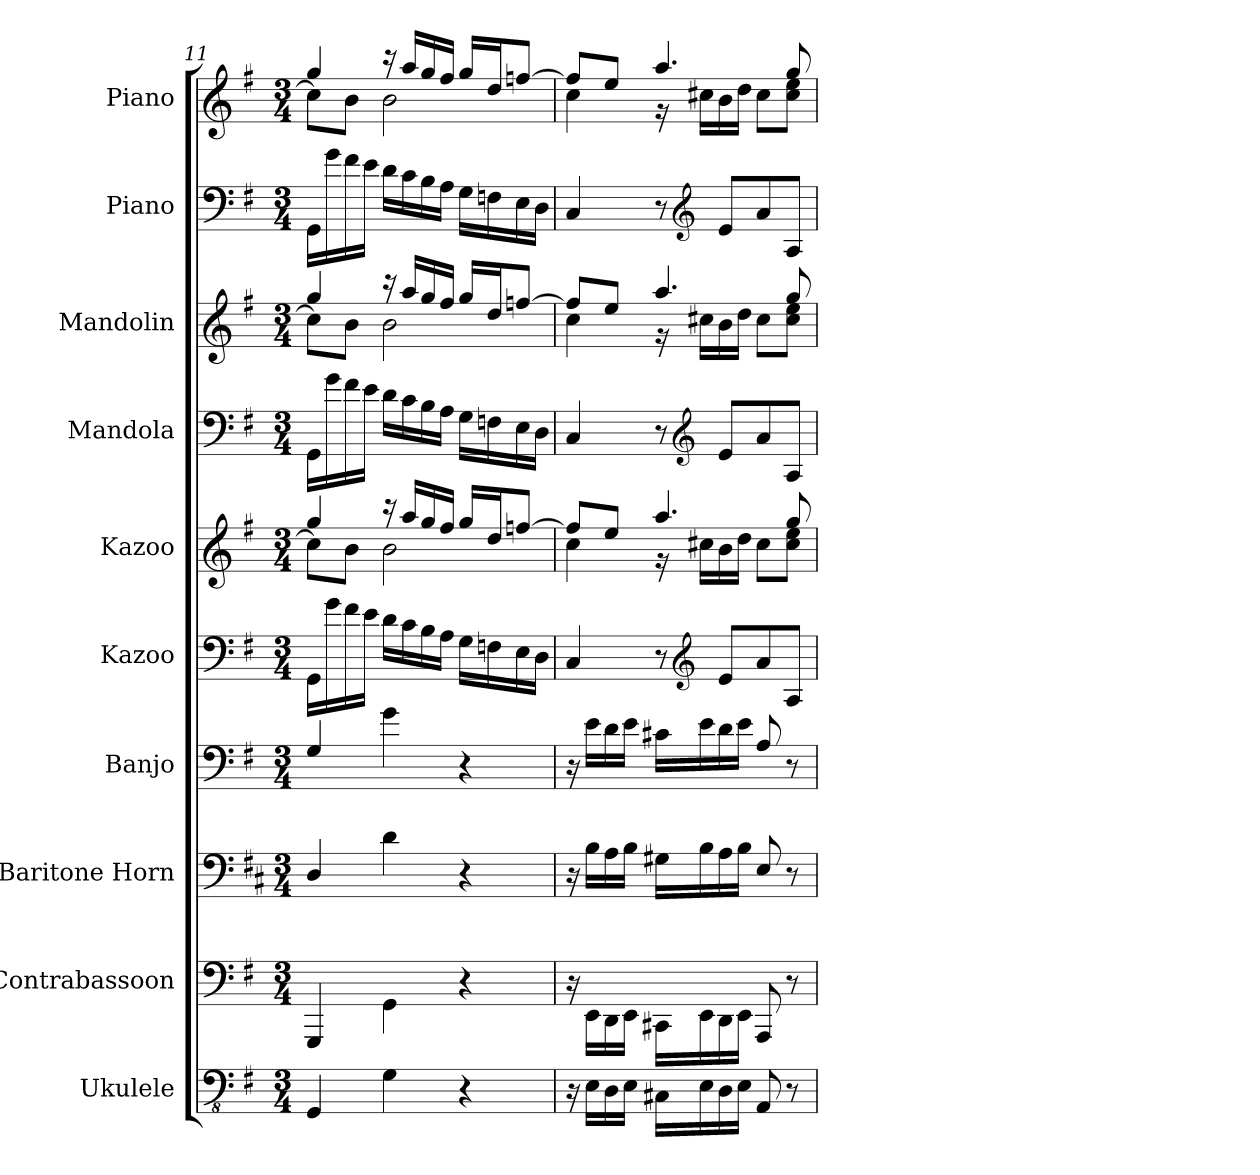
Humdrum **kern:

**kern	**kern	**kern	**kern	**kern	**kern	**kern	**kern	**kern	**kern
*part10	*part9	*part8	*part7	*part6	*part5	*part4	*part3	*part2	*part1
*staff10	*staff9	*staff8	*staff7	*staff6	*staff5	*staff4	*staff3	*staff2	*staff1
*I"Ukulele	*I"Contrabassoon	*I"Baritone Horn	*I"Banjo	*I"Kazoo	*I"Kazoo	*I"Mandola	*I"Mandolin	*I"Piano	*I"Piano
*I'Uk.	*I'Cbsn.	*I'Bar. Hn.	*I'Bj.	*I'Kaz.	*I'Kaz.	*I'Mda.	*I'Mdn.	*I'Pno.	*I'Pno.
*clefFv4	*clefF4	*clefF4	*clefF4	*clefF4	*clefG2	*clefF4	*	*clefF4	*clefG2
*	*ITrd7c12	*ITrd4c7	*ITrd7c12	*	*	*	*	*	*
*k[f#]	*k[f#]	*k[f#]	*k[f#]	*k[f#]	*k[f#]	*k[f#]	*k[f#]	*k[f#]	*k[f#]
*G:	*G:	*G:	*G:	*G:	*G:	*G:	*G:	*G:	*G:
*M3/4	*M3/4	*M3/4	*M3/4	*M3/4	*M3/4	*M3/4	*M3/4	*M3/4	*M3/4
=11	=11	=11	=11	=11	=11	=11	=11	=11	=11
*	*	*	*	*	*^	*	*^	*	*^
4GGG/	4GGGG/	4GG/	4GG/	16GG\LL	4gg/	8cc\L]	16GG\LL	4gg/	8cc\L]	16GG\LL	4gg/	8cc\L]
.	.	.	.	16g\	.	.	16g\	.	.	16g\	.	.
.	.	.	.	16f#\	.	8b\J	16f#\	.	8b\J	16f#\	.	8b\J
.	.	.	.	16e\JJ	.	.	16e\JJ	.	.	16e\JJ	.	.
4GG\	4GGG\	4G\	4G\	16d\LL	16rccc	2b\	16d\LL	16r	2b\	16d\LL	16rccc	2b\
.	.	.	.	16c\	16aa/LL	.	16c\	16aa/LL	.	16c\	16aa/LL	.
.	.	.	.	16B\	16gg/	.	16B\	16gg/	.	16B\	16gg/	.
.	.	.	.	16A\JJ	16ff#/JJ	.	16A\JJ	16ff#/JJ	.	16A\JJ	16ff#/JJ	.
4r	4r	4r	4r	16G\LL	16gg/LL	.	16G\LL	16gg/LL	.	16G\LL	16gg/LL	.
.	.	.	.	16Fn\	16dd/J	.	16Fn\	16dd/J	.	16Fn\	16dd/J	.
.	.	.	.	16E\	[8ffn/J	.	16E\	[8ffn/J	.	16E\	[8ffn/J	.
.	.	.	.	16D\JJ	.	.	16D\JJ	.	.	16D\JJ	.	.
=12	=12	=12	=12	=12	=12	=12	=12	=12	=12	=12	=12	=12
16r	16r	16r	16r	4C/	8ff/L]	4cc\	4C/	8ff/L]	4cc\	4C/	8ff/L]	4cc\
16EE\LL	16EEE\LL	16E\LL	16E\LL	.	.	.	.	.	.	.	.	.
16DD\	16DDD\	16D\	16D\	.	8ee/J	.	.	8ee/J	.	.	8ee/J	.
16EE\JJ	16EEE\JJ	16E\JJ	16E\JJ	.	.	.	.	.	.	.	.	.
16CC#X\LL	16CCC#X\LL	16C#X\LL	16C#X\LL	8r	4.aa/	16r	8r	4.aa/	16r	8r	4.aa/	16r
*	*	*	*	*clefG2	*	*	*clefG2	*	*	*clefG2	*	*
16EE\	16EEE\	16E\	16E\	.	.	16cc#X\LL	.	.	16cc#X\LL	.	.	16cc#X\LL
16DD\	16DDD\	16D\	16D\	8e/L	.	16b\	8e/L	.	16b\	8e/L	.	16b\
16EE\JJ	16EEE\JJ	16E\JJ	16E\JJ	.	.	16dd\JJ	.	.	16dd\JJ	.	.	16dd\JJ
8AAA/	8AAAA/	8AA/	8AA/	8a/	.	8cc#\L	8a/	.	8cc#\L	8a/	.	8cc#\L
8r	8r	8r	8r	8A/J	8gg/	8cc#\ 8ee\J	8A/J	8gg/	8cc#\ 8ee\J	8A/J	8gg/	8cc#\ 8ee\J
*	*	*	*	*	*v	*v	*	*v	*v	*	*v	*v
=	=	=	=	=	=	=	=	=	=
*-	*-	*-	*-	*-	*-	*-	*-	*-	*-
